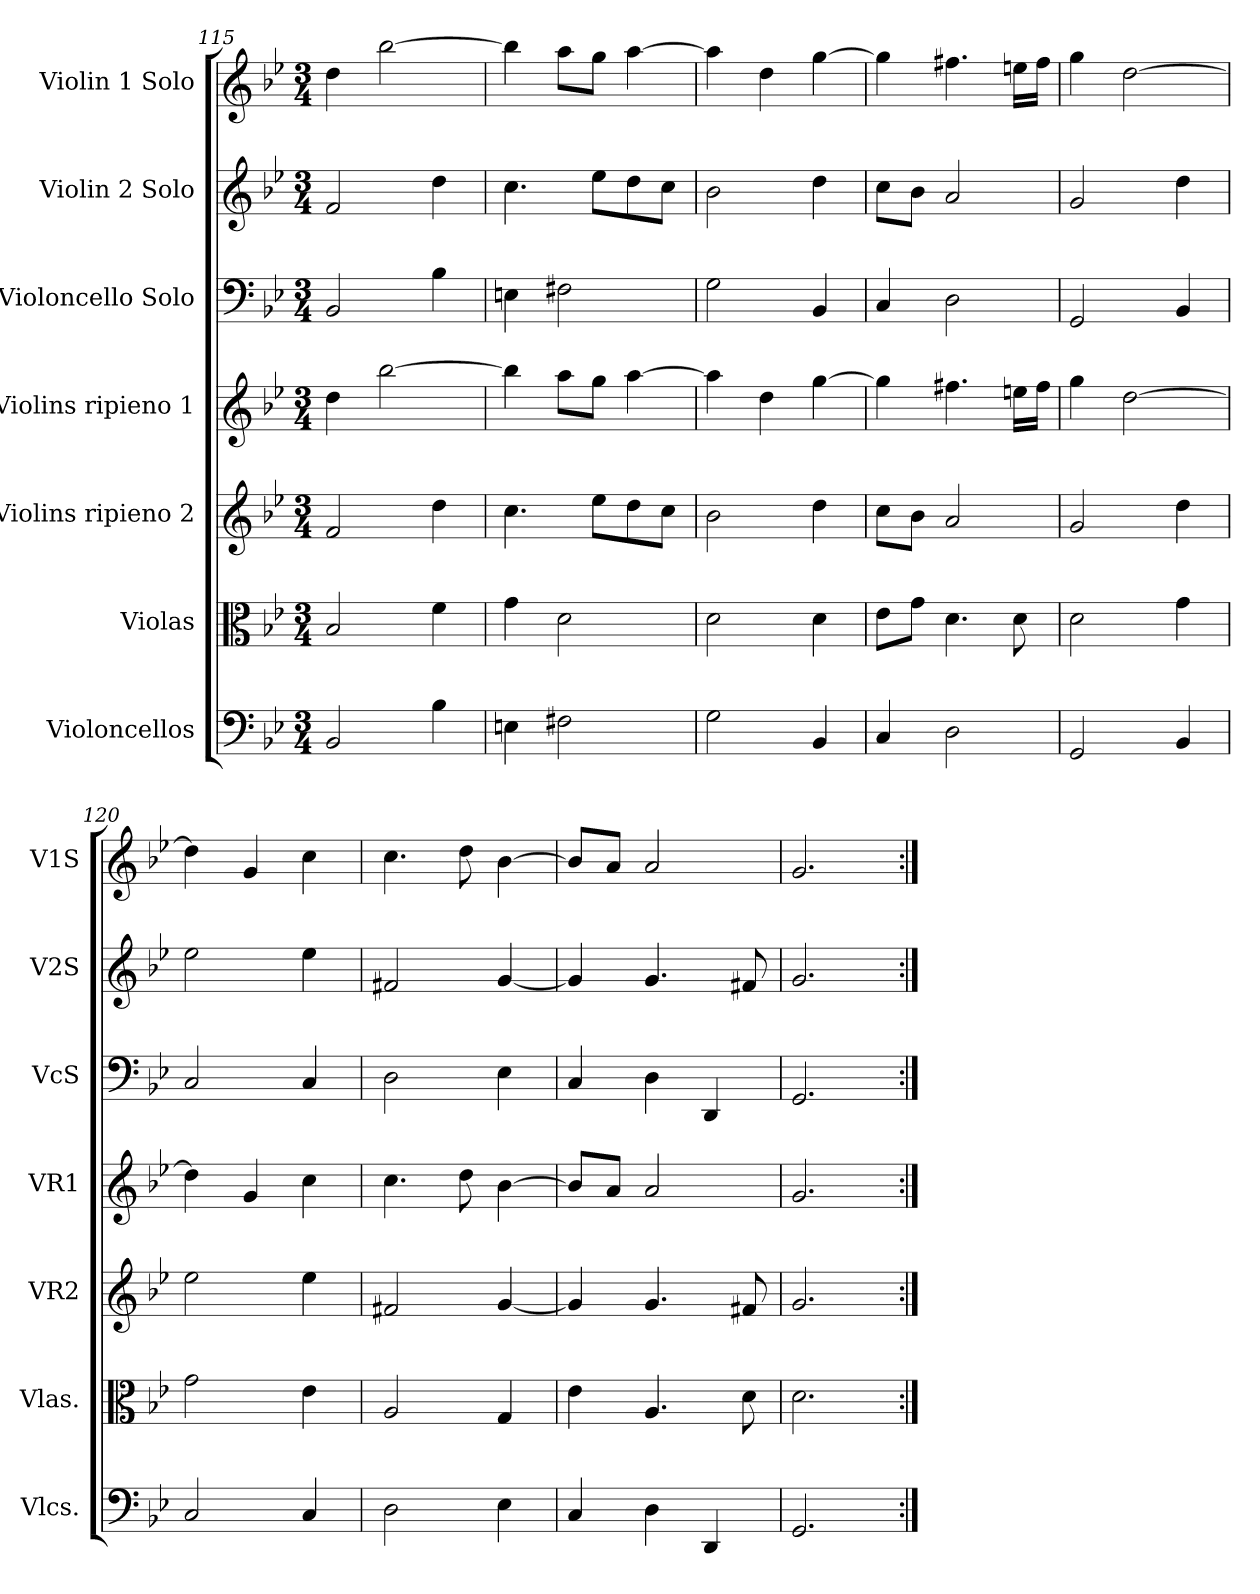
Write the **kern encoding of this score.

**kern	**kern	**kern	**kern	**kern	**kern	**kern
*part7	*part6	*part5	*part4	*part3	*part2	*part1
*staff7	*staff6	*staff5	*staff4	*staff3	*staff2	*staff1
*I"Violoncellos	*I"Violas	*I"Violins ripieno 2	*I"Violins ripieno 1	*I"Violoncello Solo	*I"Violin 2 Solo	*I"Violin 1 Solo
*I'Vlcs.	*I'Vlas.	*I'VR2	*I'VR1	*I'VcS	*I'V2S	*I'V1S
*clefF4	*clefC3	*clefG2	*clefG2	*clefF4	*clefG2	*clefG2
*k[b-e-]	*k[b-e-]	*k[b-e-]	*k[b-e-]	*k[b-e-]	*k[b-e-]	*k[b-e-]
*M3/4	*M3/4	*M3/4	*M3/4	*M3/4	*M3/4	*M3/4
=115	=115	=115	=115	=115	=115	=115
2BB-/	2B-/	2f/	4dd\	2BB-/	2f/	4dd\
.	.	.	[2bb-\	.	.	[2bb-\
4B-\	4f\	4dd\	.	4B-\	4dd\	.
=116	=116	=116	=116	=116	=116	=116
4En\	4g\	4.cc\	4bb-\]	4En\	4.cc\	4bb-\]
2F#X\	2d\	.	8aa\L	2F#X\	.	8aa\L
.	.	8ee-\L	8gg\J	.	8ee-\L	8gg\J
.	.	8dd\	[4aa\	.	8dd\	[4aa\
.	.	8cc\J	.	.	8cc\J	.
=117	=117	=117	=117	=117	=117	=117
2G\	2d\	2b-\	4aa\]	2G\	2b-\	4aa\]
.	.	.	4dd\	.	.	4dd\
4BB-/	4d\	4dd\	[4gg\	4BB-/	4dd\	[4gg\
=118	=118	=118	=118	=118	=118	=118
4C/	8e-\L	8cc\L	4gg\]	4C/	8cc\L	4gg\]
.	8g\J	8b-\J	.	.	8b-\J	.
2D\	4.d\	2a/	4.ff#X\	2D\	2a/	4.ff#X\
.	8d\	.	16een\LL	.	.	16een\LL
.	.	.	16ff#\JJ	.	.	16ff#\JJ
=119	=119	=119	=119	=119	=119	=119
2GG/	2d\	2g/	4gg\	2GG/	2g/	4gg\
.	.	.	[2dd\	.	.	[2dd\
4BB-/	4g\	4dd\	.	4BB-/	4dd\	.
=120	=120	=120	=120	=120	=120	=120
2C/	2g\	2ee-\	4dd\]	2C/	2ee-\	4dd\]
.	.	.	4g/	.	.	4g/
4C/	4e-\	4ee-\	4cc\	4C/	4ee-\	4cc\
=121	=121	=121	=121	=121	=121	=121
2D\	2A/	2f#X/	4.cc\	2D\	2f#X/	4.cc\
.	.	.	8dd\	.	.	8dd\
4E-\	4G/	[4g/	[4b-\	4E-\	[4g/	[4b-\
=122	=122	=122	=122	=122	=122	=122
4C/	4e-\	4g/]	8b-/L]	4C/	4g/]	8b-/L]
.	.	.	8a/J	.	.	8a/J
4D\	4.A/	4.g/	2a/	4D\	4.g/	2a/
4DD/	.	.	.	4DD/	.	.
.	8d\	8f#X/	.	.	8f#X/	.
=123	=123	=123	=123	=123	=123	=123
2.GG/	2.d\	2.g/	2.g/	2.GG/	2.g/	2.g/
=:|!	=:|!	=:|!	=:|!	=:|!	=:|!	=:|!
*-	*-	*-	*-	*-	*-	*-
